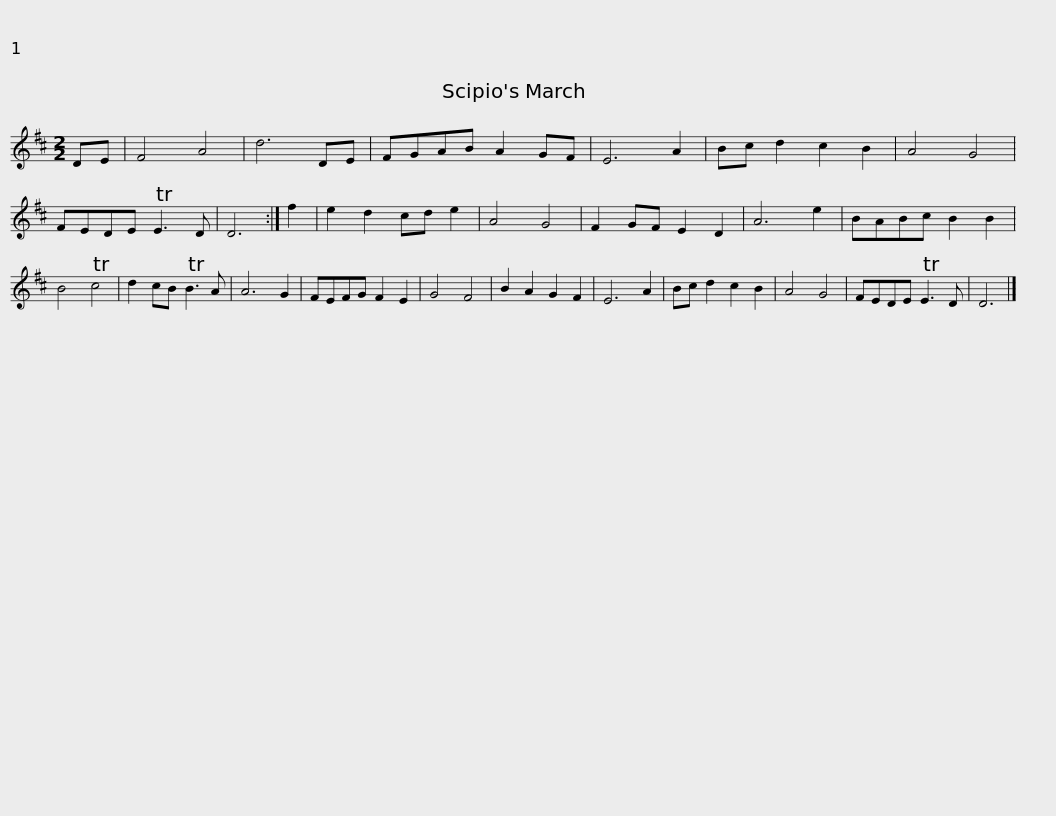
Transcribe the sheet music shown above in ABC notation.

X:1
L:1/8
M:2/2
I:linebreak $
K:D
V:1 treble
V:1
 DE | F4 A4 | d6 DE | FGAB A2 GF | E6 A2 | %5
 Bc d2 c2 B2 | A4 G4 | FEDE TE3 D | D6 :| f2 |$ %10
 e2 d2 cd e2 | A4 G4 | F2 GF E2 D2 | A6 e2 | BABc B2 B2 | %15
 B4 Tc4 | d2 cB TB3 A | A6 G2 | FEFG F2 E2 | G4 F4 |$ %20
 B2 A2 G2 F2 | E6 A2 | Bc d2 c2 B2 | A4 G4 | FEDE TE3 D | %25
 D6 |] %26
